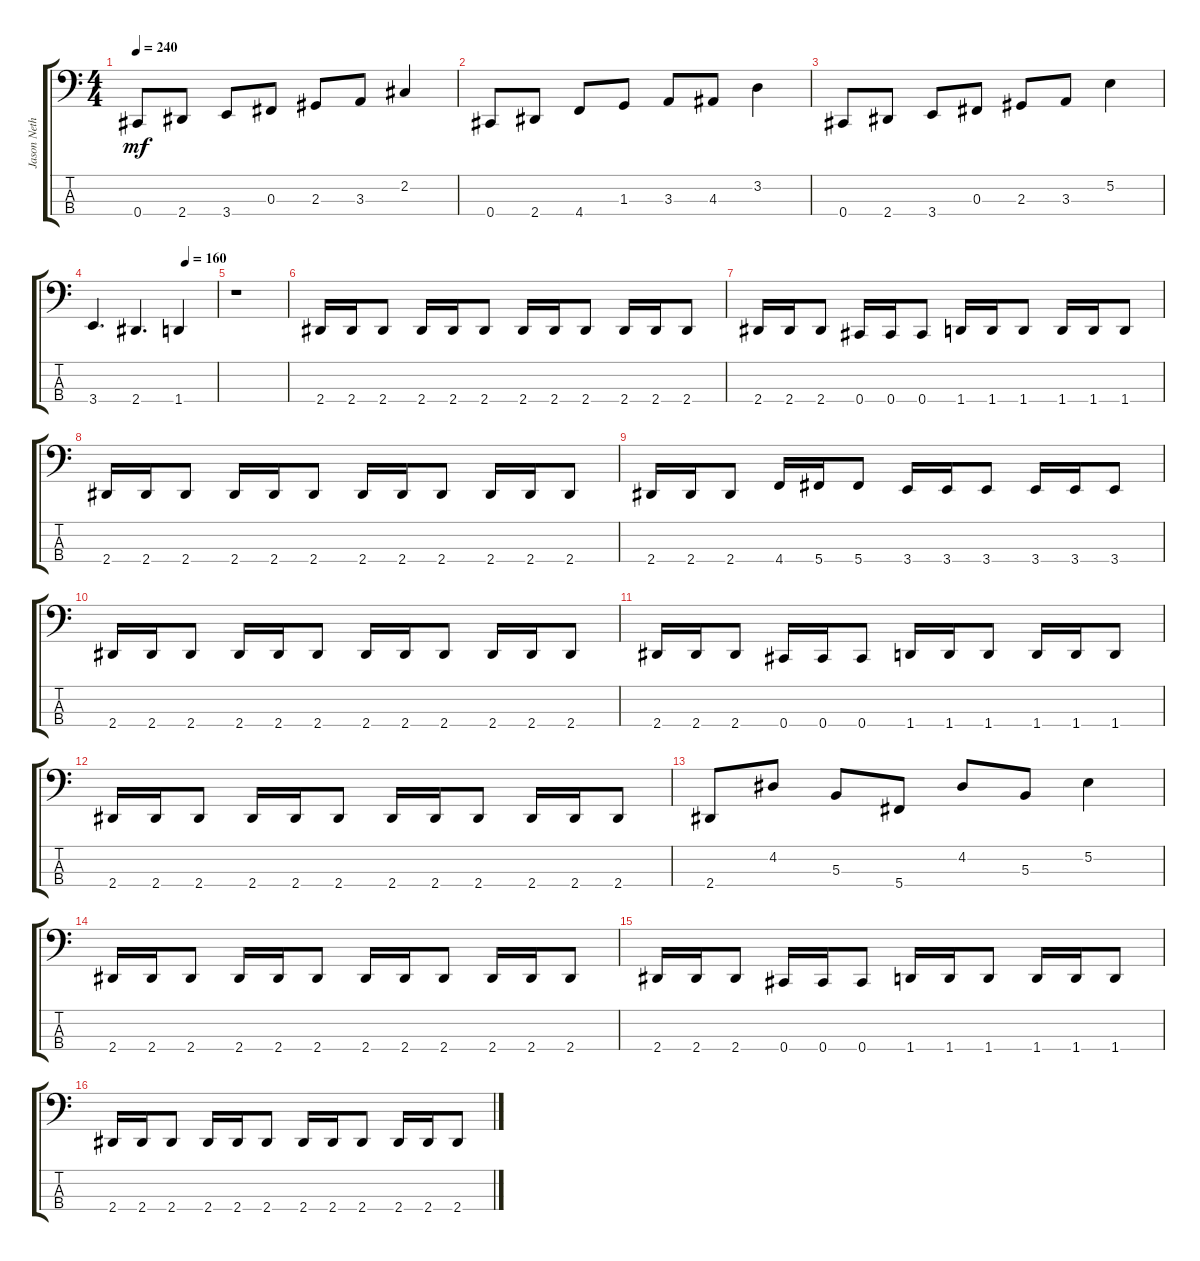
\track ("Jason Netherton" "Jason Neth") {instrument electricbassfinger}
\staff {score tabs}
\tuning (E2 B1 Gb1 Db1) {hide}
\ts (4 4)
\tempo 240
\clef f4
\ks c
0.4.8{dy mf} 2.4.8 3.4.8 0.3.8 2.3.8 3.3.8 2.2.4 |
0.4.8 2.4.8 4.4.8 1.3.8 3.3.8 4.3.8 3.2.4 |
0.4.8 2.4.8 3.4.8 0.3.8 2.3.8 3.3.8 5.2.4 |
\tempo (160 0.75)
3.4.4{d} 2.4.4{d} 1.4.4 |
r.1 |
2.4.16 2.4.16 2.4.8 2.4.16 2.4.16 2.4.8 2.4.16 2.4.16 2.4.8 2.4.16 2.4.16 2.4.8 |
2.4.16 2.4.16 2.4.8 0.4.16 0.4.16 0.4.8 1.4.16 1.4.16 1.4.8 1.4.16 1.4.16 1.4.8 |
2.4.16 2.4.16 2.4.8 2.4.16 2.4.16 2.4.8 2.4.16 2.4.16 2.4.8 2.4.16 2.4.16 2.4.8 |
2.4.16 2.4.16 2.4.8 4.4.16 5.4.16 5.4.8 3.4.16 3.4.16 3.4.8 3.4.16 3.4.16 3.4.8 |
2.4.16 2.4.16 2.4.8 2.4.16 2.4.16 2.4.8 2.4.16 2.4.16 2.4.8 2.4.16 2.4.16 2.4.8 |
2.4.16 2.4.16 2.4.8 0.4.16 0.4.16 0.4.8 1.4.16 1.4.16 1.4.8 1.4.16 1.4.16 1.4.8 |
2.4.16 2.4.16 2.4.8 2.4.16 2.4.16 2.4.8 2.4.16 2.4.16 2.4.8 2.4.16 2.4.16 2.4.8 |
2.4.8 4.2.8 5.3.8 5.4.8 4.2.8 5.3.8 5.2.4 |
2.4.16 2.4.16 2.4.8 2.4.16 2.4.16 2.4.8 2.4.16 2.4.16 2.4.8 2.4.16 2.4.16 2.4.8 |
2.4.16 2.4.16 2.4.8 0.4.16 0.4.16 0.4.8 1.4.16 1.4.16 1.4.8 1.4.16 1.4.16 1.4.8 |
2.4.16 2.4.16 2.4.8 2.4.16 2.4.16 2.4.8 2.4.16 2.4.16 2.4.8 2.4.16 2.4.16 2.4.8
